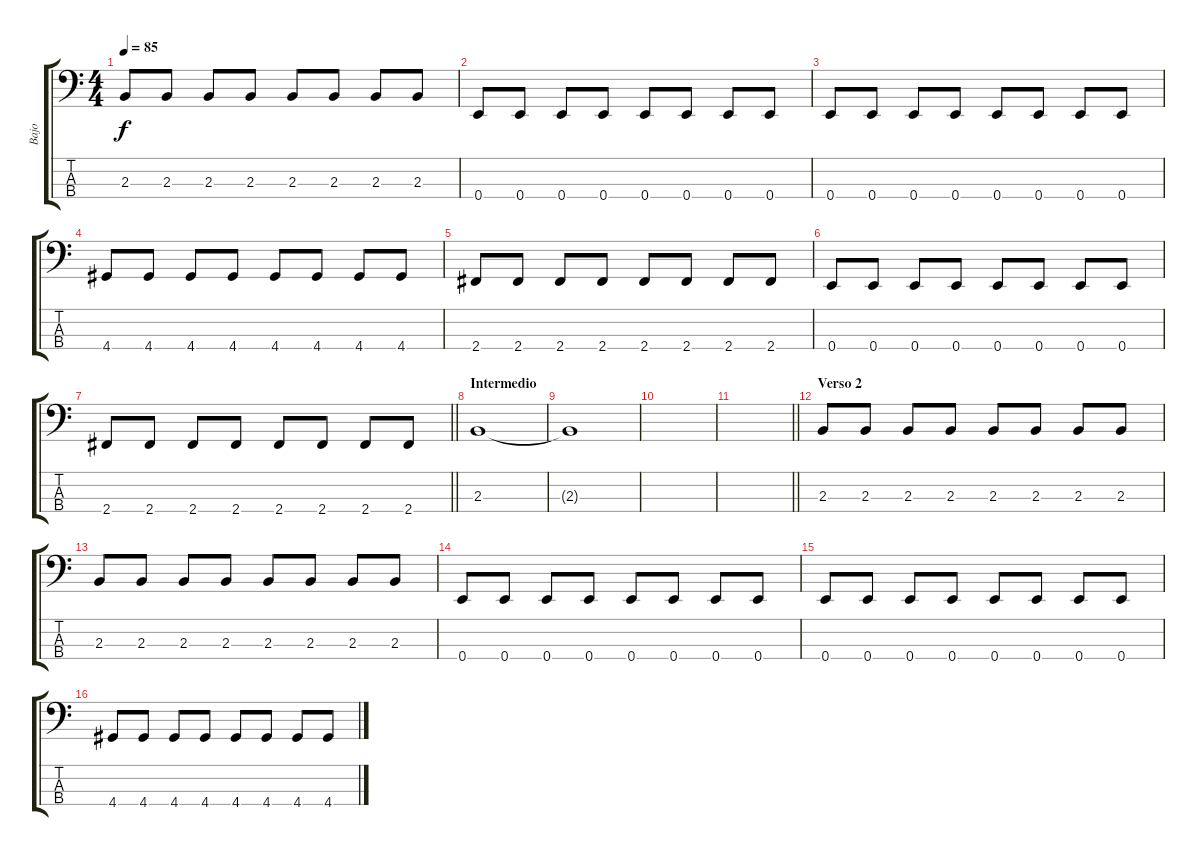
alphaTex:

\track ("Bajo" "Bajo") {instrument electricbassfinger}
\staff {score tabs}
\tuning (G2 D2 A1 E1) {hide}
\ts (4 4)
\tempo 85
\clef f4
\ks c
2.3.8{dy f} 2.3.8 2.3.8 2.3.8 2.3.8 2.3.8 2.3.8 2.3.8 |
0.4.8 0.4.8 0.4.8 0.4.8 0.4.8 0.4.8 0.4.8 0.4.8 |
0.4.8 0.4.8 0.4.8 0.4.8 0.4.8 0.4.8 0.4.8 0.4.8 |
4.4.8 4.4.8 4.4.8 4.4.8 4.4.8 4.4.8 4.4.8 4.4.8 |
2.4.8 2.4.8 2.4.8 2.4.8 2.4.8 2.4.8 2.4.8 2.4.8 |
0.4.8 0.4.8 0.4.8 0.4.8 0.4.8 0.4.8 0.4.8 0.4.8 |
\barLineRight lightlight
2.4.8 2.4.8 2.4.8 2.4.8 2.4.8 2.4.8 2.4.8 2.4.8 |
\section ("" "Intermedio")
2.3.1 |
2.3{t}.1 |
|
\barLineRight lightlight
|
\section ("" "Verso 2")
2.3.8 2.3.8 2.3.8 2.3.8 2.3.8 2.3.8 2.3.8 2.3.8 |
2.3.8 2.3.8 2.3.8 2.3.8 2.3.8 2.3.8 2.3.8 2.3.8 |
0.4.8 0.4.8 0.4.8 0.4.8 0.4.8 0.4.8 0.4.8 0.4.8 |
0.4.8 0.4.8 0.4.8 0.4.8 0.4.8 0.4.8 0.4.8 0.4.8 |
4.4.8 4.4.8 4.4.8 4.4.8 4.4.8 4.4.8 4.4.8 4.4.8
